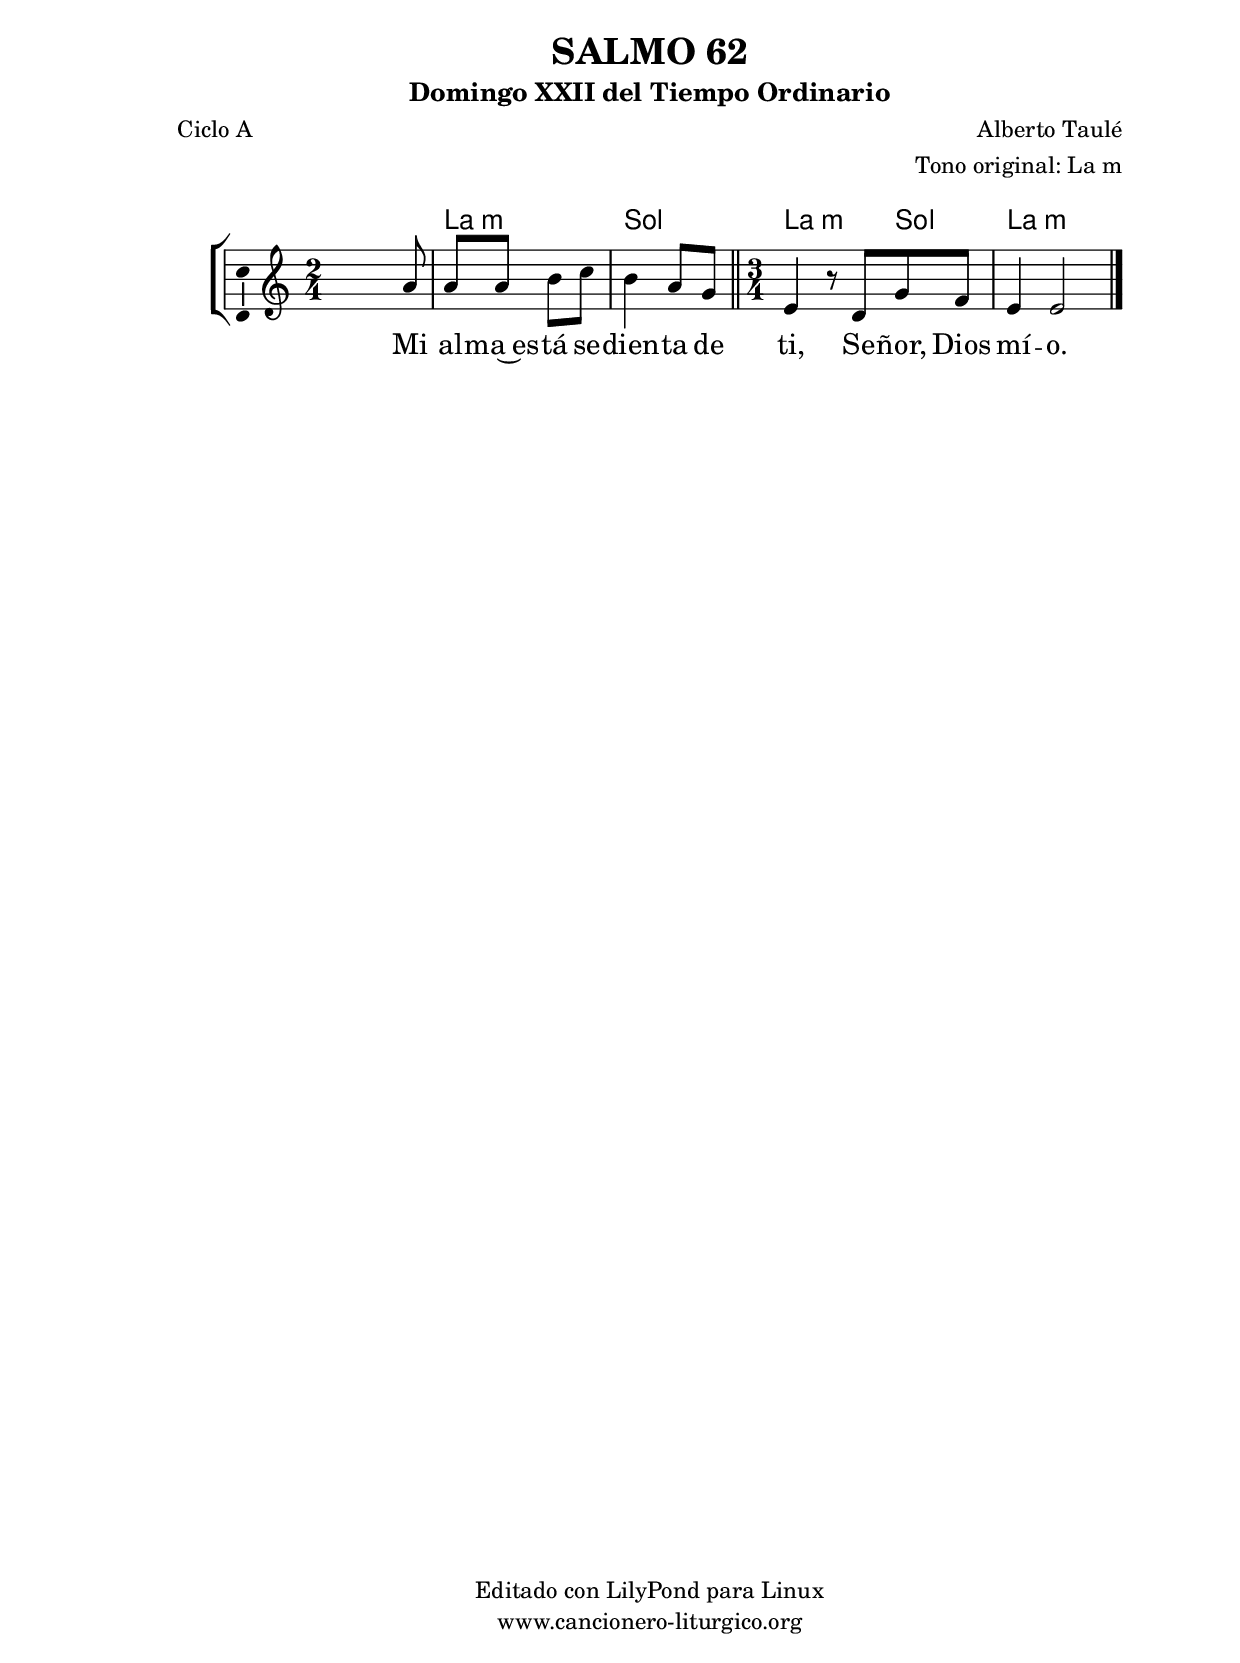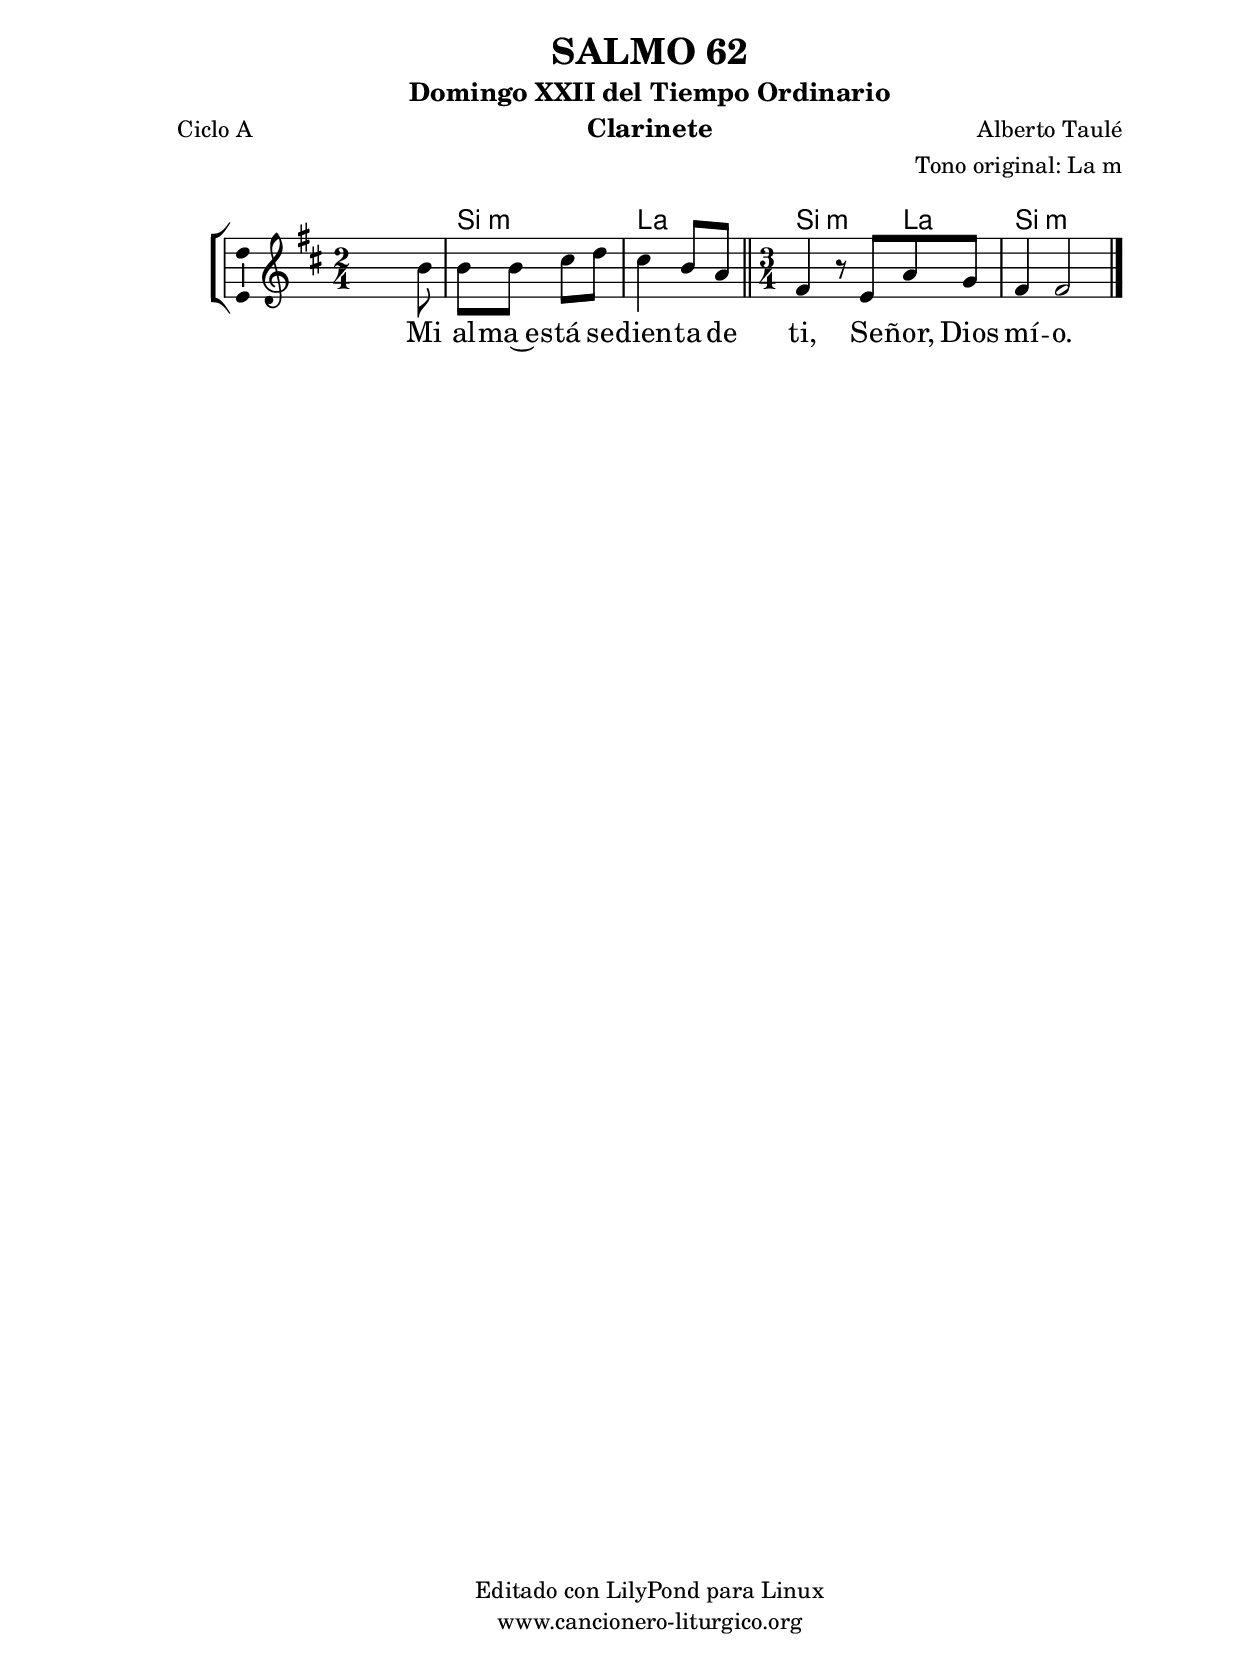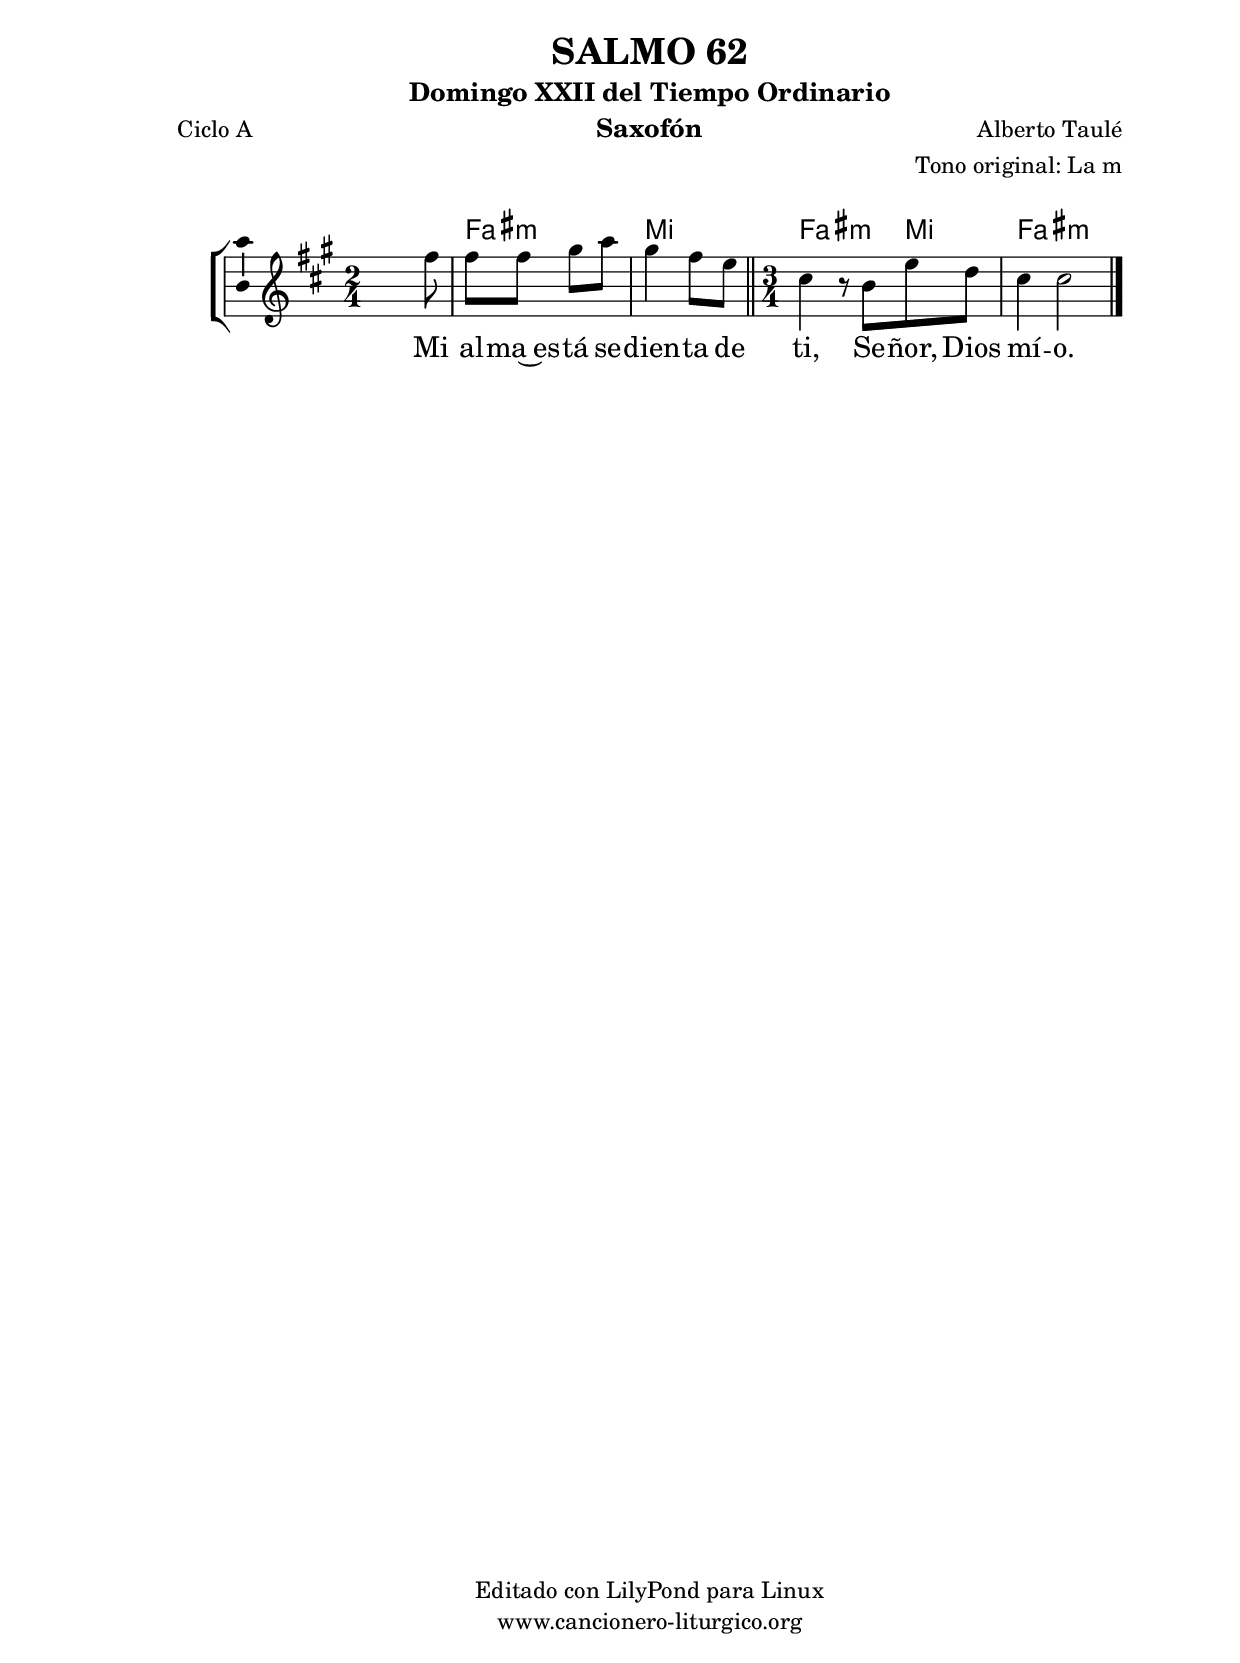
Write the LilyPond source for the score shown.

%
%para convertir .midi en .wav:
%timidity filename.midi -Ow -o finename.wav
%
%
%Para convertir de .wav a .mp3:
%lame -h -m j filename.wav
%
%
%para escuchar el midi:
%timidity nombrefichero.midi
%


%versión de lilypond para la que se ha escrito esta partitura:
\version "2.16.0"

	%Tamaño papel
	#(set-default-paper-size "a4")
	%Tamaño partitura
	#(set-global-staff-size 20)
	%No responde al pulsar sobre una nota
	#(ly:set-option 'point-and-click #f)

%parámetros del encabezamiento:
\header {
	title = "SALMO 62"
	subtitle = "Domingo XXII del Tiempo Ordinario"
	composer = "Alberto Taulé"
	poet = "Ciclo A"
	meter = ""
	arranger = "Tono original: La m"
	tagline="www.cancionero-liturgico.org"
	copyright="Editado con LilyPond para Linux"
	}

%parámetros asociados al papel:
\paper  {
	oddHeaderMarkup = \markup {\fill-line { \on-the-fly #not-first-page \fromproperty #'header:title \on-the-fly #not-first-page \fromproperty #'header:composer }}
	evenHeaderMarkup = \markup {\fill-line { \fromproperty #'header:composer \fromproperty #'header:title }}
	#(set-paper-size "a4")
	print-page-number = ##f
	first-page-number = 1
	print-first-page-number = ##f
%	head-separation = 3.0 \cm
	top-margin = 2.0 \cm
	bottom-margin = 0.5\cm
%%%	bottom-margin = -1.0\cm
	left-margin = 3.0 \cm
	line-width = 16.0 \cm 
	indent = 8\mm
	interscoreline = 2.\mm
	between-system-space = 15\mm
%	para que las partituras no llenen la hoja:
	ragged-bottom = ##t
%	idem para la última hoja:
	ragged-last-bottom = ##f
%	para que las partituras llenen el ancho del papel:
	ragged-last = ##f
	after-title-space = 2.5 \cm
%page-count=1
%system-count=8

	%Flexible Vertical Spacing
%	markup-markup-spacing =
%	#'((basic-distance . 15) (minimum-distance . 15) (padding . 3))
	markup-system-spacing =
	#'((basic-distance . 15) (minimum-distance . 15) (padding . 3))
	system-system-spacing =
	#'((basic-distance . 15) (minimum-distance . 15) (padding . 3))
	score-system-spacing =
	#'((basic-distance . 15) (minimum-distance . 15) (padding . 5))
%	top-system-spacing = % header
%	#'((basic-distance . 8) (minimum-distance . 0) (padding . 3))
%	top-markup-spacing =
%	#'((basic-distance . 20) (minimum-distance . 20) (padding . 3))
	last-bottom-spacing = % footer
	#'((basic-distance . 5) (minimum-distance . 5) (padding . 3))
%	score-markup-spacing =
%	#'((basic-distance . 16) (minimum-distance . 13) (padding . 3))

	}


%parámetros que afectan a toda la partitura:
global =  {
	%clave de sol (G):
	\clef G
	%armadura:
%%%	\transpose g f
	\key a \minor
	\tempo 4=90
	\set Score.tempoHideNote = ##t
	}


acordes = {
	\italianChords
	\chordmode {
%%%	\transpose g f
{

s2
a2:m g a2:m g4 a2:m

	}
	}
}

melodia = 
%%%	\transpose g f
{
	\relative c''{

\time 2/4
s4 s8 a8
a8 a b c
b4 a8 g

\bar "||"
\time 3/4
e4 r8 d8 g f
e4 e2

	\bar "|."
	}
	}


texto = \lyricmode {
Mi al -- ma~es -- tá se -- dien -- ta de ti,
Se -- ñor, Dios mí -- o.
	}


acordesStaff = \context ChordNames = acordesStaff <<
	\set chordChanges = ##t
	\acordes
	>>


vozStaff = \context Voice = vozStaff
\with {\consists "Ambitus_engraver"}
<<
%	\set Staff.instrumentName = ""
%	\set Staff.shortInstrumentName = ""
%	\set Staff.midiInstrument = #"clarinet"
%	\set Staff.midiInstrument = #"cello"
%	\set Staff.midiInstrument = #"flute"
	\set Staff.midiInstrument = #"electric guitar (jazz)"
%	\set Staff.midiInstrument = #"english horn"
%	\set Staff.midiInstrument = #"violin"
%	\set Staff.midiInstrument = #"glockenspiel"
	\set Staff.midiMinimumVolume = #0.7
	\set Staff.midiMaximumVolume = #0.9
	\global
	\melodia
	>>


textoStaff = \context Lyrics = textoStaff <<
	\lyricsto vozStaff \texto
	>>

\book {
	\score {
		\context ChoirStaff {
			\override StaffGroup.SystemStartBracket #'collapse-height = #1
			\override Score.SystemStartBar #'collapse-height = #1
			<<
			\acordesStaff
			\vozStaff
			\textoStaff
			>>
			}
		\layout {
	    		\context {
				\Lyrics
				\override LyricText #'font-size = #2
				}
	   		 \context {
				\Score
				%fontSize = #3
				\override StaffSymbol #'staff-space = #(magstep +3)
				%\override Beam #'thickness = #0.55
				%\override SpacingSpanner #'spacing-increment = #1.0
				%\override Slur #'height-limit = #1.5
				}
			}
		}
	\score {
		\unfoldRepeats
		\context ChoirStaff {
			<<
			\acordesStaff
			\vozStaff
			>>
			}
		\midi {
	  		\context {
	  			\Score
				tempoWholesPerMinute = #(ly:make-moment 70 4)
				}
			}
		}
	}

%Partitura para clarinete
#(define output-suffix "C")
\book {
	\header{
		instrument = "Clarinete"
		}
	\score {
		\context ChoirStaff {
			\override StaffGroup.SystemStartBracket #'collapse-height = #1
			\override Score.SystemStartBar #'collapse-height = #1
\transpose c d
			<<
			\acordesStaff
			\vozStaff
			\textoStaff
			>>
			}
		\layout {
	    		\context {
				\Lyrics
				\override LyricText #'font-size = #2
				}
	   		 \context {
				\Score
				%fontSize = #3
				\override StaffSymbol #'staff-space = #(magstep +3)
				%\override Beam #'thickness = #0.55
				%\override SpacingSpanner #'spacing-increment = #1.0
				%\override Slur #'height-limit = #1.5
				}
			}
		}
	}

%Partitura para saxofón
#(define output-suffix "S")
\book {
	\header{
		instrument = "Saxofón"
		}
	\score {
		\context ChoirStaff {
			\override StaffGroup.SystemStartBracket #'collapse-height = #1
			\override Score.SystemStartBar #'collapse-height = #1
\transpose c a
			<<
			\acordesStaff
			\vozStaff
			\textoStaff
			>>
			}
		\layout {
	    		\context {
				\Lyrics
				\override LyricText #'font-size = #2
				}
	   		 \context {
				\Score
				%fontSize = #3
				\override StaffSymbol #'staff-space = #(magstep +3)
				%\override Beam #'thickness = #0.55
				%\override SpacingSpanner #'spacing-increment = #1.0
				%\override Slur #'height-limit = #1.5
				}
			}
		}
	}

